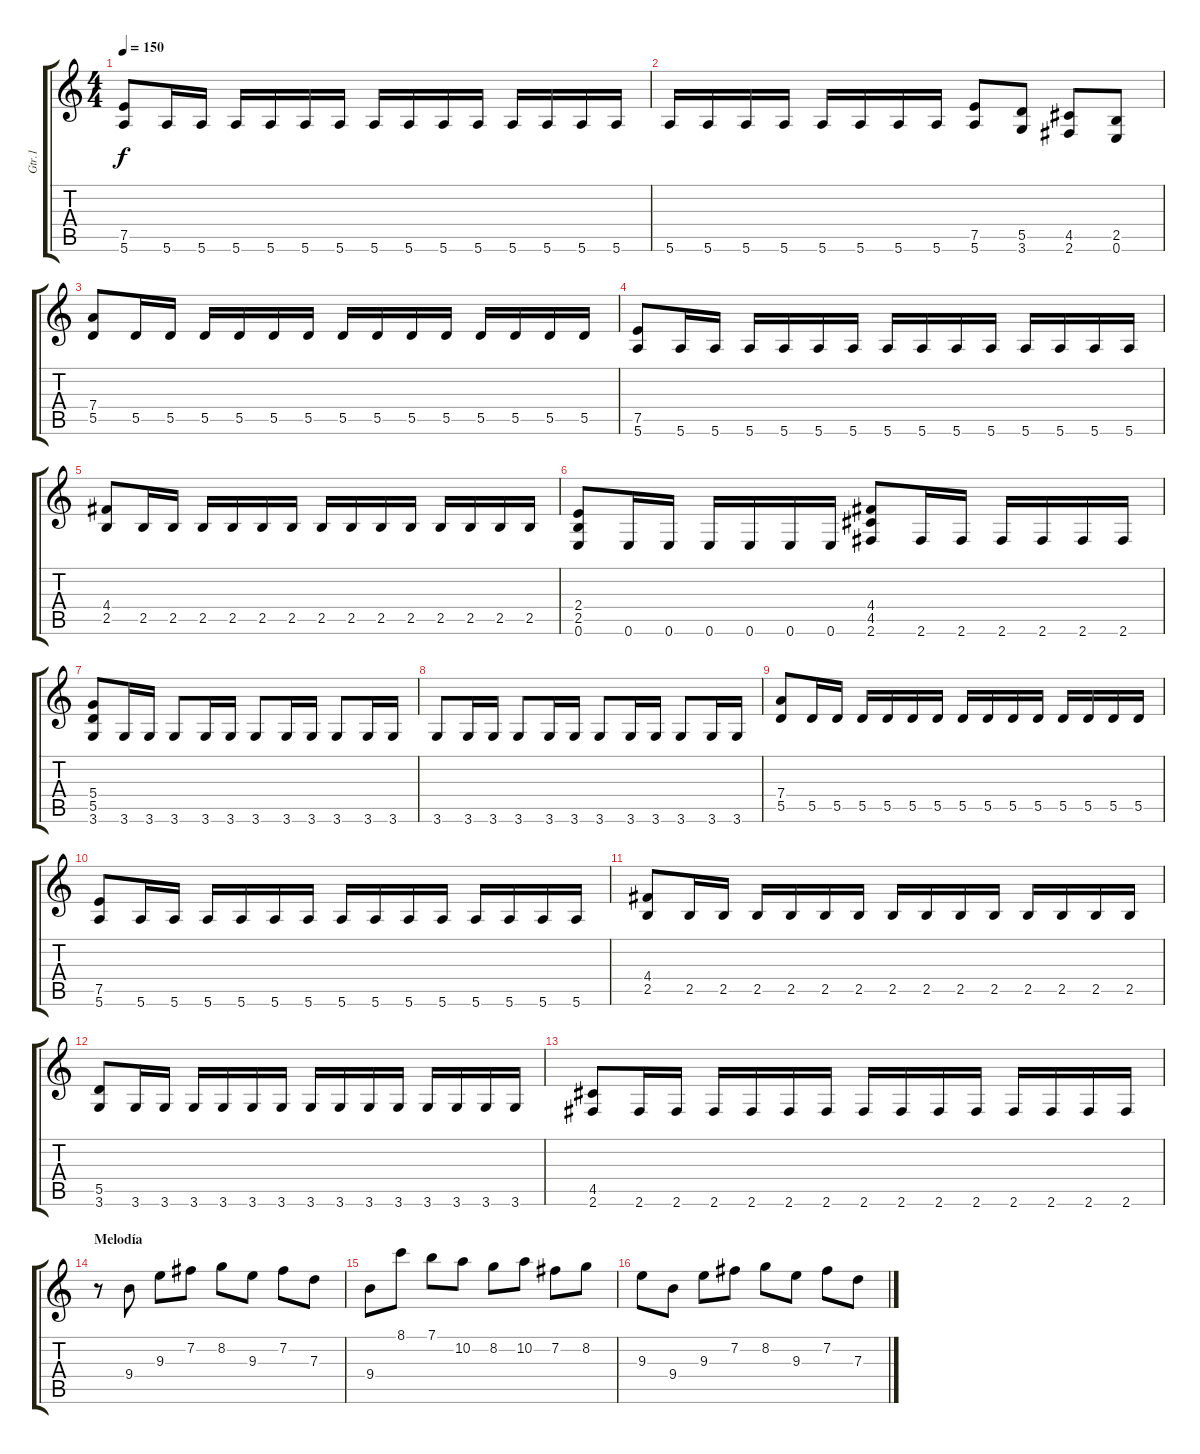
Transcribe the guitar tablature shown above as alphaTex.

\track ("Gtr.1" "Gtr.1") {instrument distortionguitar}
\staff {score tabs}
\tuning (E4 B3 G3 D3 A2 E2) {hide}
\ts (4 4)
\tempo 150
\clef g2
\ks c
(7.5 5.6).8{dy f} 5.6.16 5.6.16 5.6.16 5.6.16 5.6.16 5.6.16 5.6.16 5.6.16 5.6.16 5.6.16 5.6.16 5.6.16 5.6.16 5.6.16 |
5.6.16 5.6.16 5.6.16 5.6.16 5.6.16 5.6.16 5.6.16 5.6.16 (7.5 5.6).8 (5.5 3.6).8 (4.5 2.6).8 (2.5 0.6).8 |
(7.4 5.5).8 5.5.16 5.5.16 5.5.16 5.5.16 5.5.16 5.5.16 5.5.16 5.5.16 5.5.16 5.5.16 5.5.16 5.5.16 5.5.16 5.5.16 |
(7.5 5.6).8 5.6.16 5.6.16 5.6.16 5.6.16 5.6.16 5.6.16 5.6.16 5.6.16 5.6.16 5.6.16 5.6.16 5.6.16 5.6.16 5.6.16 |
(4.4 2.5).8 2.5.16 2.5.16 2.5.16 2.5.16 2.5.16 2.5.16 2.5.16 2.5.16 2.5.16 2.5.16 2.5.16 2.5.16 2.5.16 2.5.16 |
(2.4 2.5 0.6).8 0.6.16 0.6.16 0.6.16 0.6.16 0.6.16 0.6.16 (4.4 4.5 2.6).8 2.6.16 2.6.16 2.6.16 2.6.16 2.6.16 2.6.16 |
(5.4 5.5 3.6).8 3.6.16 3.6.16 3.6.8 3.6.16 3.6.16 3.6.8 3.6.16 3.6.16 3.6.8 3.6.16 3.6.16 |
3.6.8 3.6.16 3.6.16 3.6.8 3.6.16 3.6.16 3.6.8 3.6.16 3.6.16 3.6.8 3.6.16 3.6.16 |
(7.4 5.5).8 5.5.16 5.5.16 5.5.16 5.5.16 5.5.16 5.5.16 5.5.16 5.5.16 5.5.16 5.5.16 5.5.16 5.5.16 5.5.16 5.5.16 |
(7.5 5.6).8 5.6.16 5.6.16 5.6.16 5.6.16 5.6.16 5.6.16 5.6.16 5.6.16 5.6.16 5.6.16 5.6.16 5.6.16 5.6.16 5.6.16 |
(4.4 2.5).8 2.5.16 2.5.16 2.5.16 2.5.16 2.5.16 2.5.16 2.5.16 2.5.16 2.5.16 2.5.16 2.5.16 2.5.16 2.5.16 2.5.16 |
(5.5 3.6).8 3.6.16 3.6.16 3.6.16 3.6.16 3.6.16 3.6.16 3.6.16 3.6.16 3.6.16 3.6.16 3.6.16 3.6.16 3.6.16 3.6.16 |
(4.5 2.6).8 2.6.16 2.6.16 2.6.16 2.6.16 2.6.16 2.6.16 2.6.16 2.6.16 2.6.16 2.6.16 2.6.16 2.6.16 2.6.16 2.6.16 |
\section ("" "Melodía")
r.8 9.4.8 9.3.8 7.2.8 8.2.8 9.3.8 7.2.8 7.3.8 |
9.4.8 8.1.8 7.1.8 10.2.8 8.2.8 10.2.8 7.2.8 8.2.8 |
9.3.8 9.4.8 9.3.8 7.2.8 8.2.8 9.3.8 7.2.8 7.3.8
